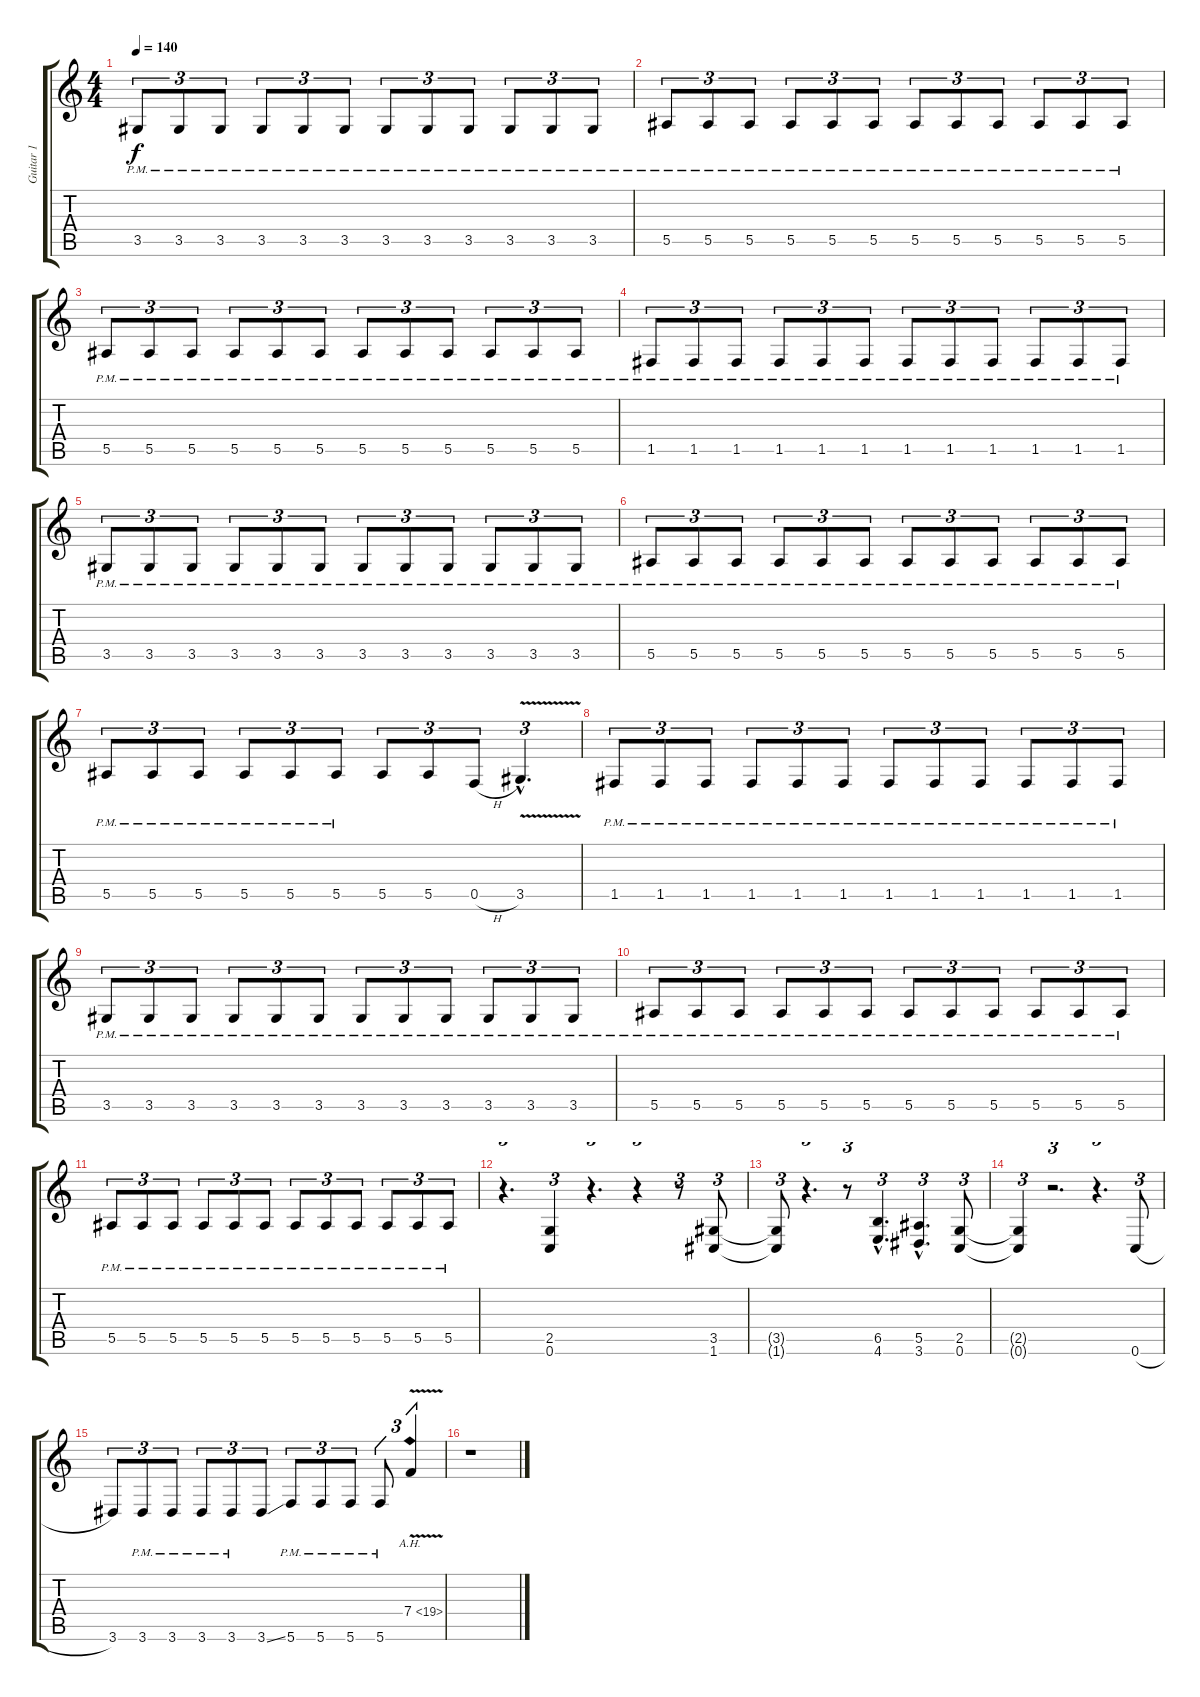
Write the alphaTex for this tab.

\track ("Guitar 1" "Guitar 1") {instrument overdrivenguitar}
\staff {score tabs}
\tuning (C4 G3 Eb3 Bb2 F2 C2) {hide}
\ts (4 4)
\tempo 140
\clef g2
\ks c
3.5{pm}.8{tu (3 2) dy f} 3.5{pm}.8{tu (3 2)} 3.5{pm}.8{tu (3 2)} 3.5{pm}.8{tu (3 2)} 3.5{pm}.8{tu (3 2)} 3.5{pm}.8{tu (3 2)} 3.5{pm}.8{tu (3 2)} 3.5{pm}.8{tu (3 2)} 3.5{pm}.8{tu (3 2)} 3.5{pm}.8{tu (3 2)} 3.5{pm}.8{tu (3 2)} 3.5{pm}.8{tu (3 2)} |
5.5{pm}.8{tu (3 2)} 5.5{pm}.8{tu (3 2)} 5.5{pm}.8{tu (3 2)} 5.5{pm}.8{tu (3 2)} 5.5{pm}.8{tu (3 2)} 5.5{pm}.8{tu (3 2)} 5.5{pm}.8{tu (3 2)} 5.5{pm}.8{tu (3 2)} 5.5{pm}.8{tu (3 2)} 5.5{pm}.8{tu (3 2)} 5.5{pm}.8{tu (3 2)} 5.5{pm}.8{tu (3 2)} |
5.5{pm}.8{tu (3 2)} 5.5{pm}.8{tu (3 2)} 5.5{pm}.8{tu (3 2)} 5.5{pm}.8{tu (3 2)} 5.5{pm}.8{tu (3 2)} 5.5{pm}.8{tu (3 2)} 5.5{pm}.8{tu (3 2)} 5.5{pm}.8{tu (3 2)} 5.5{pm}.8{tu (3 2)} 5.5{pm}.8{tu (3 2)} 5.5{pm}.8{tu (3 2)} 5.5{pm}.8{tu (3 2)} |
1.5{pm}.8{tu (3 2)} 1.5{pm}.8{tu (3 2)} 1.5{pm}.8{tu (3 2)} 1.5{pm}.8{tu (3 2)} 1.5{pm}.8{tu (3 2)} 1.5{pm}.8{tu (3 2)} 1.5{pm}.8{tu (3 2)} 1.5{pm}.8{tu (3 2)} 1.5{pm}.8{tu (3 2)} 1.5{pm}.8{tu (3 2)} 1.5{pm}.8{tu (3 2)} 1.5{pm}.8{tu (3 2)} |
3.5{pm}.8{tu (3 2)} 3.5{pm}.8{tu (3 2)} 3.5{pm}.8{tu (3 2)} 3.5{pm}.8{tu (3 2)} 3.5{pm}.8{tu (3 2)} 3.5{pm}.8{tu (3 2)} 3.5{pm}.8{tu (3 2)} 3.5{pm}.8{tu (3 2)} 3.5{pm}.8{tu (3 2)} 3.5{pm}.8{tu (3 2)} 3.5{pm}.8{tu (3 2)} 3.5{pm}.8{tu (3 2)} |
5.5{pm}.8{tu (3 2)} 5.5{pm}.8{tu (3 2)} 5.5{pm}.8{tu (3 2)} 5.5{pm}.8{tu (3 2)} 5.5{pm}.8{tu (3 2)} 5.5{pm}.8{tu (3 2)} 5.5{pm}.8{tu (3 2)} 5.5{pm}.8{tu (3 2)} 5.5{pm}.8{tu (3 2)} 5.5{pm}.8{tu (3 2)} 5.5{pm}.8{tu (3 2)} 5.5{pm}.8{tu (3 2)} |
5.5{pm}.8{tu (3 2)} 5.5{pm}.8{tu (3 2)} 5.5{pm}.8{tu (3 2)} 5.5{pm}.8{tu (3 2)} 5.5{pm}.8{tu (3 2)} 5.5{pm}.8{tu (3 2)} 5.5.8{tu (3 2)} 5.5.8{tu (3 2)} 0.5{h}.8{tu (3 2)} 3.5{v hac}.4{d tu (3 2)} |
1.5{pm}.8{tu (3 2)} 1.5{pm}.8{tu (3 2)} 1.5{pm}.8{tu (3 2)} 1.5{pm}.8{tu (3 2)} 1.5{pm}.8{tu (3 2)} 1.5{pm}.8{tu (3 2)} 1.5{pm}.8{tu (3 2)} 1.5{pm}.8{tu (3 2)} 1.5{pm}.8{tu (3 2)} 1.5{pm}.8{tu (3 2)} 1.5{pm}.8{tu (3 2)} 1.5{pm}.8{tu (3 2)} |
3.5{pm}.8{tu (3 2)} 3.5{pm}.8{tu (3 2)} 3.5{pm}.8{tu (3 2)} 3.5{pm}.8{tu (3 2)} 3.5{pm}.8{tu (3 2)} 3.5{pm}.8{tu (3 2)} 3.5{pm}.8{tu (3 2)} 3.5{pm}.8{tu (3 2)} 3.5{pm}.8{tu (3 2)} 3.5{pm}.8{tu (3 2)} 3.5{pm}.8{tu (3 2)} 3.5{pm}.8{tu (3 2)} |
5.5{pm}.8{tu (3 2)} 5.5{pm}.8{tu (3 2)} 5.5{pm}.8{tu (3 2)} 5.5{pm}.8{tu (3 2)} 5.5{pm}.8{tu (3 2)} 5.5{pm}.8{tu (3 2)} 5.5{pm}.8{tu (3 2)} 5.5{pm}.8{tu (3 2)} 5.5{pm}.8{tu (3 2)} 5.5{pm}.8{tu (3 2)} 5.5{pm}.8{tu (3 2)} 5.5{pm}.8{tu (3 2)} |
5.5{pm}.8{tu (3 2)} 5.5{pm}.8{tu (3 2)} 5.5{pm}.8{tu (3 2)} 5.5{pm}.8{tu (3 2)} 5.5{pm}.8{tu (3 2)} 5.5{pm}.8{tu (3 2)} 5.5{pm}.8{tu (3 2)} 5.5{pm}.8{tu (3 2)} 5.5{pm}.8{tu (3 2)} 5.5{pm}.8{tu (3 2)} 5.5{pm}.8{tu (3 2)} 5.5{pm}.8{tu (3 2)} |
\section ("" "")
r.4{d tu (3 2)} (2.5 0.6).4{tu (3 2)} r.4{d tu (3 2)} r.4{tu (3 2)} r.8{tu (3 2)} (3.5 1.6).8{tu (3 2)} |
(3.5{t} 1.6{t}).8{tu (3 2)} r.4{d tu (3 2)} r.8{tu (3 2)} (6.5{hac} 4.6{hac}).4{d tu (3 2)} (5.5{hac} 3.6{hac}).4{d tu (3 2)} (2.5 0.6).8{tu (3 2)} |
(2.5{t} 0.6{t}).4{tu (3 2)} r.2{d tu (3 2)} r.4{d tu (3 2)} 0.6{h}.8{tu (3 2)} |
3.6.8{tu (3 2)} 3.6{pm}.8{tu (3 2)} 3.6{pm}.8{tu (3 2)} 3.6{pm}.8{tu (3 2)} 3.6{pm}.8{tu (3 2)} 3.6{ss}.8{tu (3 2)} 5.6{pm}.8{tu (3 2)} 5.6{pm}.8{tu (3 2)} 5.6{pm}.8{tu (3 2)} 5.6{pm}.8{tu (3 2)} 7.4{ah 12 v}.4{tu (3 2)} |
\section ("" "")
r.1
